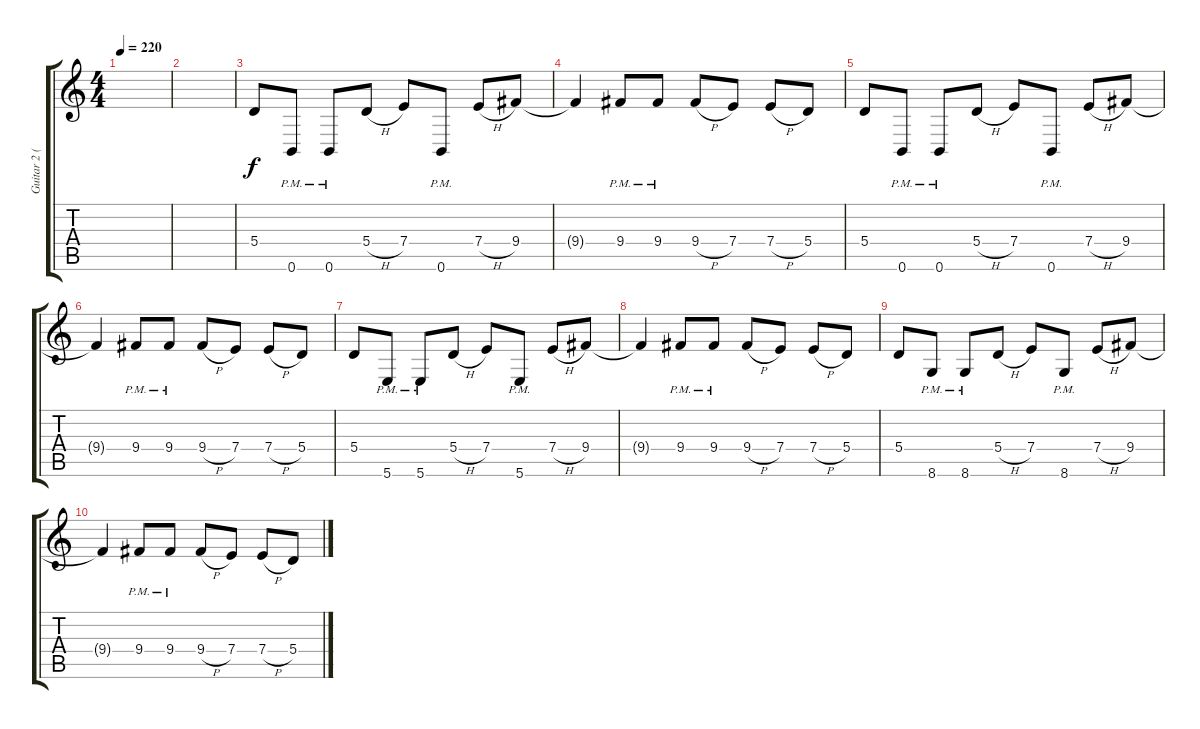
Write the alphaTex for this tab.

\track ("Guitar 2 (Peter Goemaere)" "Guitar 2 (") {instrument distortionguitar}
\staff {score tabs}
\tuning (B3 Gb3 D3 A2 E2 B1) {hide}
\ts (4 4)
\tempo 220
\clef g2
\ks c
|
|
5.4.8 0.6{pm}.8 0.6{pm}.8 5.4{h}.8 7.4.8 0.6{pm}.8 7.4{h}.8 9.4.8 |
9.4{t}.4 9.4{pm}.8 9.4{pm}.8 9.4{h}.8 7.4.8 7.4{h}.8 5.4.8 |
5.4.8 0.6{pm}.8 0.6{pm}.8 5.4{h}.8 7.4.8 0.6{pm}.8 7.4{h}.8 9.4.8 |
9.4{t}.4 9.4{pm}.8 9.4{pm}.8 9.4{h}.8 7.4.8 7.4{h}.8 5.4.8 |
5.4.8 5.6{pm}.8 5.6{pm}.8 5.4{h}.8 7.4.8 5.6{pm}.8 7.4{h}.8 9.4.8 |
9.4{t}.4 9.4{pm}.8 9.4{pm}.8 9.4{h}.8 7.4.8 7.4{h}.8 5.4.8 |
5.4.8 8.6{pm}.8 8.6{pm}.8 5.4{h}.8 7.4.8 8.6{pm}.8 7.4{h}.8 9.4.8 |
9.4{t}.4 9.4{pm}.8 9.4{pm}.8 9.4{h}.8 7.4.8 7.4{h}.8 5.4.8
